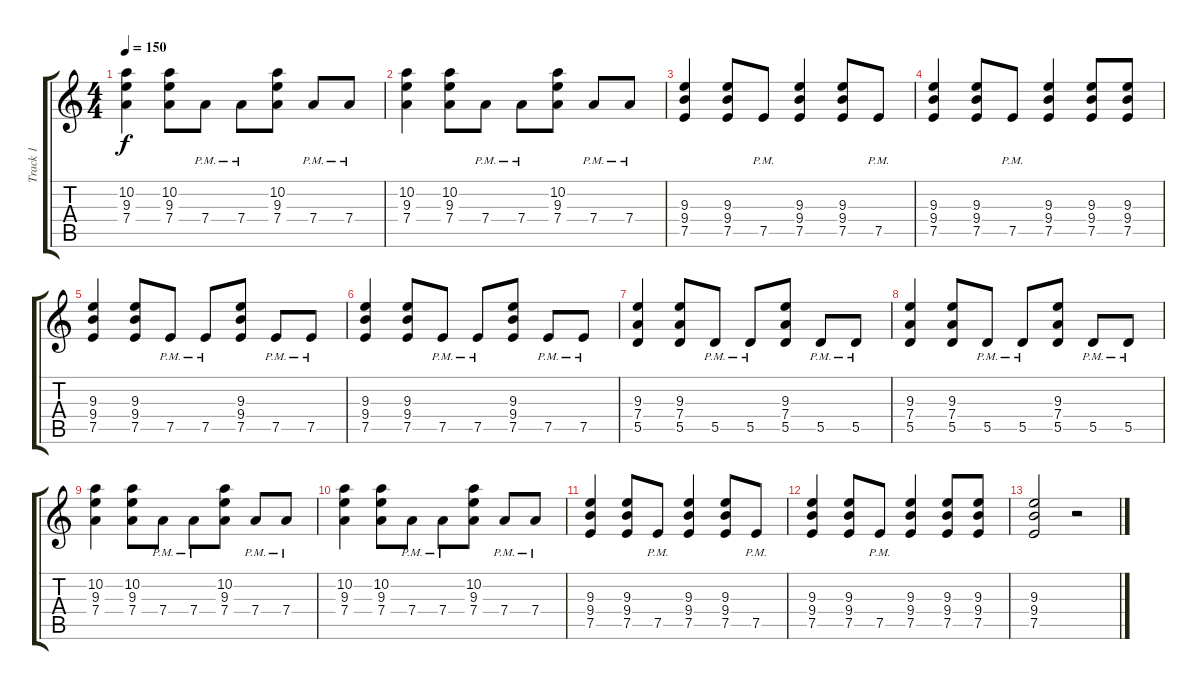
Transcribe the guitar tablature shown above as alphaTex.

\track ("Track 1" "Track 1") {instrument distortionguitar}
\staff {score tabs}
\tuning (E4 B3 G3 D3 A2 E2) {hide}
\ts (4 4)
\tempo 150
\clef g2
\ks c
(10.2 9.3 7.4).4{dy f} (10.2 9.3 7.4).8 7.4{pm}.8 7.4{pm}.8 (10.2 9.3 7.4).8 7.4{pm}.8 7.4{pm}.8 |
(10.2 9.3 7.4).4 (10.2 9.3 7.4).8 7.4{pm}.8 7.4{pm}.8 (10.2 9.3 7.4).8 7.4{pm}.8 7.4{pm}.8 |
(9.3 9.4 7.5).4 (9.3 9.4 7.5).8 7.5{pm}.8 (9.3 9.4 7.5).4 (9.3 9.4 7.5).8 7.5{pm}.8 |
(9.3 9.4 7.5).4 (9.3 9.4 7.5).8 7.5{pm}.8 (9.3 9.4 7.5).4 (9.3 9.4 7.5).8 (9.3 9.4 7.5).8 |
(9.3 9.4 7.5).4 (9.3 9.4 7.5).8 7.5{pm}.8 7.5{pm}.8 (9.3 9.4 7.5).8 7.5{pm}.8 7.5{pm}.8 |
(9.3 9.4 7.5).4 (9.3 9.4 7.5).8 7.5{pm}.8 7.5{pm}.8 (9.3 9.4 7.5).8 7.5{pm}.8 7.5{pm}.8 |
(9.3 7.4 5.5).4{volume 14} (9.3 7.4 5.5).8 5.5{pm}.8 5.5{pm}.8 (9.3 7.4 5.5).8 5.5{pm}.8 5.5{pm}.8 |
(9.3 7.4 5.5).4 (9.3 7.4 5.5).8{volume 12} 5.5{pm}.8{volume 12} 5.5{pm}.8 (9.3 7.4 5.5).8 5.5{pm}.8 5.5{pm}.8 |
(10.2 9.3 7.4).4{volume 8} (10.2 9.3 7.4).8 7.4{pm}.8 7.4{pm}.8 (10.2 9.3 7.4).8 7.4{pm}.8 7.4{pm}.8 |
(10.2 9.3 7.4).4{volume 6} (10.2 9.3 7.4).8 7.4{pm}.8 7.4{pm}.8 (10.2 9.3 7.4).8 7.4{pm}.8 7.4{pm}.8 |
(9.3 9.4 7.5).4{volume 2} (9.3 9.4 7.5).8 7.5{pm}.8 (9.3 9.4 7.5).4 (9.3 9.4 7.5).8 7.5{pm}.8 |
(9.3 9.4 7.5).4 (9.3 9.4 7.5).8 7.5{pm}.8{volume 1} (9.3 9.4 7.5).4 (9.3 9.4 7.5).8 (9.3 9.4 7.5).8 |
(9.3 9.4 7.5).2{volume 0} r.2
